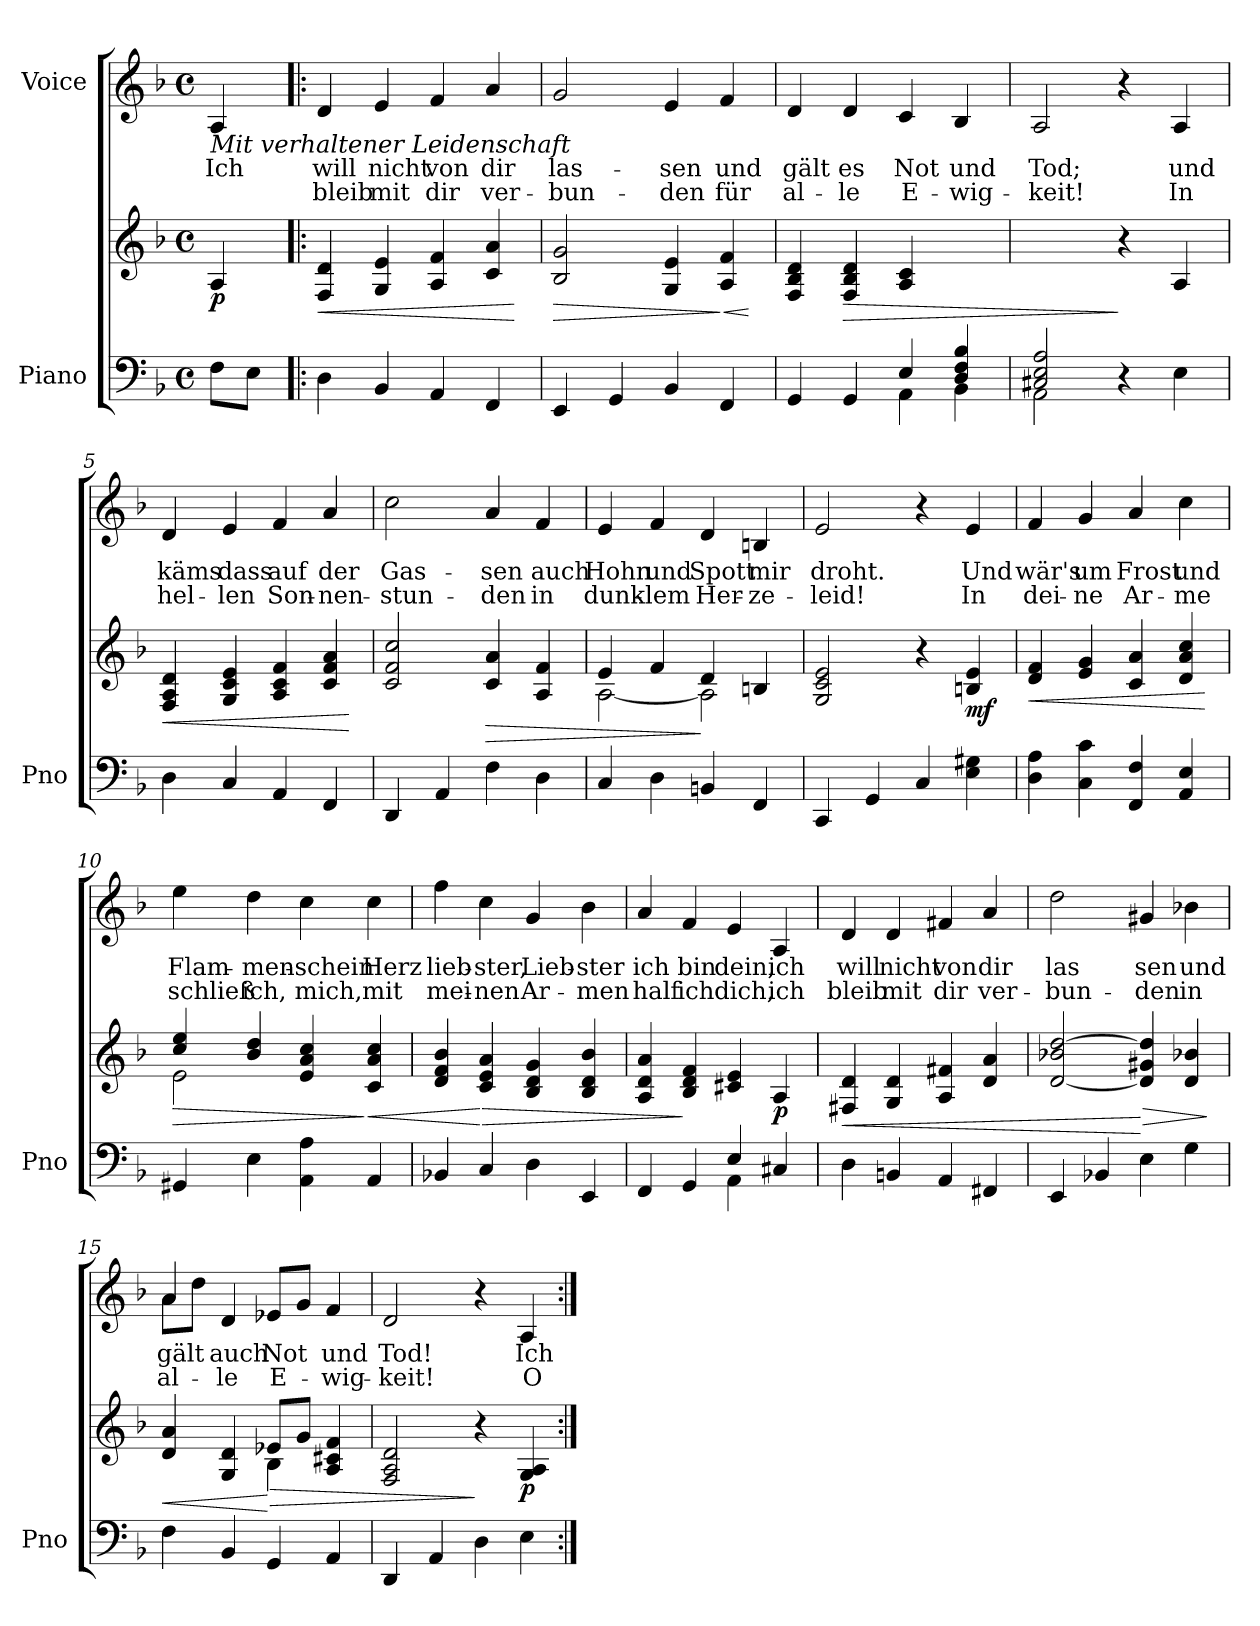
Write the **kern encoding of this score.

**kern	**kern	**dynam	**kern	**text	**text
*part2	*part2	*part2	*part1	*part1	*part1
*staff3	*staff2	*staff2/3	*staff1	*staff1	*staff1
*I"Piano	*	*	*I"Voice	*	*
*I'Pno	*	*	*	*	*
*clefF4	*clefG2	*	*clefG2	*	*
*k[b-]	*k[b-]	*	*k[b-]	*	*
*M4/4	*M4/4	*	*M4/4	*	*
*met(c)	*met(c)	*	*met(c)	*	*
=	=	=	=	=	=
!	!	!	!LO:TX:b:i:t=Mit verhaltener Leidenschaft	!	!
!	!	!LO:DY:b	!	!LO:LY:b	!
8F\L	4A/	p	4A/	Ich	.
8E\J	.	.	.	.	.
=1!|:	=1!|:	=1!|:	=1!|:	=1!|:	=1!|:
!	!	!LO:HP:b	!	!LO:LY:b	!LO:LY:b
4D\	4F/ 4d/	<	4d/	will	bleib
!	!	!	!	!LO:LY:b	!LO:LY:b
4BB-/	4G/ 4e/	.	4e/	nicht	mit
!	!	!	!	!LO:LY:b	!LO:LY:b
4AA/	4A/ 4f/	.	4f/	von	dir
!	!	!	!	!LO:LY:b	!LO:LY:b
4FF/	4c/ 4a/	.	4a/	dir	ver-
.	.	[	.	.	.
=2	=2	=2	=2	=2	=2
!	!	!LO:HP:b	!	!LO:LY:b	!LO:LY:b
4EE/	2B-/ 2g/	>	2g/	las-	-bun-
4GG/	.	.	.	.	.
!	!	!	!	!LO:LY:b	!LO:LY:b
4BB-/	4G/ 4e/	.	4e/	-sen	-den
!	!	!LO:HP:n=1:b	!	!LO:LY:b	!LO:LY:b
4FF/	4A/ 4f/	] <	4f/	und	für
.	.	[	.	.	.
=3	=3	=3	=3	=3	=3
*^	*	*	*	*	*
!	!	!	!	!	!LO:LY:b	!LO:LY:b
4GG/	2ryy	4F/ 4B-/ 4d/	.	4d/	gält	al-
!	!	!	!LO:HP:b	!	!LO:LY:b	!LO:LY:b
4GG/	.	4F/ 4B-/ 4d/	>	4d/	es	-le
!	!	!	!	!	!LO:LY:b	!LO:LY:b
4E/	4AA\	4A/ 4c/	.	4c/	Not	E-
!	!	!	!	!	!LO:LY:b	!LO:LY:b
4D/ 4F/ 4B-/	4BB-\	4ryy	.	4B-/	und	-wig-
=4	=4	=4	=4	=4	=4	=4
!	!	!	!	!	!LO:LY:b	!LO:LY:b
2C#X/ 2E/ 2A/	2AA\	2ryy	.	2A/	Tod;	-keit!
2ryy	4r	4r	]	4r	.	.
!	!	!	!	!	!LO:LY:b	!LO:LY:b
.	4E\	4A/	.	4A/	und	In
=5	=5	=5	=5	=5	=5	=5
!	!	!	!LO:HP:b	!	!LO:LY:b	!LO:LY:b
*v	*v	*	*	*	*	*
4D\	4F/ 4A/ 4d/	<	4d/	käms	hel-
!	!	!	!	!LO:LY:b	!LO:LY:b
4C/	4G/ 4c/ 4e/	.	4e/	dass	-len
!	!	!	!	!LO:LY:b	!LO:LY:b
4AA/	4A/ 4c/ 4f/	.	4f/	auf	Son-
!	!	!	!	!LO:LY:b	!LO:LY:b
4FF/	4c/ 4f/ 4a/	.	4a/	der	-nen-
.	.	[	.	.	.
=6	=6	=6	=6	=6	=6
!	!	!	!	!LO:LY:b	!LO:LY:b
4DD/	2c/ 2f/ 2cc/	.	2cc\	Gas-	-stun-
4AA/	.	.	.	.	.
!	!	!LO:HP:b	!	!LO:LY:b	!LO:LY:b
4F\	4c/ 4a/	>	4a/	-sen	-den
!	!	!	!	!LO:LY:b	!LO:LY:b
4D\	4A/ 4f/	.	4f/	auch	in
!!LO:LB:g=z
=7	=7	=7	=7	=7	=7
*	*^	*	*	*	*
!	!	!	!	!	!LO:LY:b	!LO:LY:b
4C/	4e/	[2A\	.	4e/	Hohn	dunk-
!	!	!	!	!	!LO:LY:b	!LO:LY:b
4D\	4f/	.	.	4f/	und	-lem
!	!	!	!	!	!LO:LY:b	!LO:LY:b
4BBn/	4d/	2A\]	]	4d/	Spott	Her-
!	!	!	!	!	!LO:LY:b	!LO:LY:b
4FF/	4Bn/	.	.	4Bn/	mir	-ze-
*	*v	*v	*	*	*	*
=8	=8	=8	=8	=8	=8
!	!	!	!	!LO:LY:b	!LO:LY:b
4CC/	2G/ 2c/ 2e/	.	2e/	droht.	-leid!
4GG/	.	.	.	.	.
4C/	4r	.	4r	.	.
!	!	!LO:DY:b	!	!LO:LY:b	!LO:LY:b
4E\ 4G#X\	4Bn/ 4e/	mf	4e/	Und	In
=9	=9	=9	=9	=9	=9
!	!	!LO:HP:b	!	!LO:LY:b	!LO:LY:b
4D\ 4A\	4d/ 4f/	<	4f/	wär's	dei-
!	!	!	!	!LO:LY:b	!LO:LY:b
4C\ 4c\	4e/ 4g/	.	4g/	um	-ne
!	!	!	!	!LO:LY:b	!LO:LY:b
4FF/ 4F/	4c/ 4a/	.	4a/	Frost	Ar-
!	!	!	!	!LO:LY:b	!LO:LY:b
4AA/ 4E/	4d/ 4a/ 4cc/	.	4cc\	und	-me
.	.	[	.	.	.
=10	=10	=10	=10	=10	=10
!	!	!LO:HP:b	!	!LO:LY:b	!LO:LY:b
*	*^	*	*	*	*
4GG#X/	4cc/ 4ee/	2e\	>	4ee\	Flam-	schließ
!	!	!	!	!	!LO:LY:b	!LO:LY:b
4E\	4b-/ 4dd/	.	.	4dd\	-men-	ich,
!	!	!	!	!	!LO:LY:b	!LO:LY:b
4AA\ 4A\	4e/ 4a/ 4cc/	2ryy	.	4cc\	-schein	mich,
!	!	!	!LO:HP:n=1:b	!	!LO:LY:b	!LO:LY:b
4AA/	4c/ 4a/ 4cc/	.	] <	4cc\	Herz	mit
*	*v	*v	*	*	*	*
=11	=11	=11	=11	=11	=11
!	!	!	!	!LO:LY:b	!LO:LY:b
4BB-X/	4d/ 4f/ 4b-/	.	4ff\	lieb-	mei-
!	!	!LO:HP:n=1:b	!	!LO:LY:b	!LO:LY:b
4C/	4c/ 4e/ 4a/	[ >	4cc\	-ster,	-nen
!	!	!	!	!LO:LY:b	!LO:LY:b
4D\	4B-/ 4d/ 4g/	.	4g/	Lieb-	Ar-
!	!	!	!	!LO:LY:b	!LO:LY:b
4EE/	4B-/ 4d/ 4b-/	.	4b-\	-ster	-men
=12	=12	=12	=12	=12	=12
*^	*	*	*	*	*
!	!	!	!	!	!LO:LY:b	!LO:LY:b
4FF/	2ryy	4A/ 4d/ 4a/	.	4a/	ich	half
!	!	!	!	!	!LO:LY:b	!LO:LY:b
4GG/	.	4B-/ 4d/ 4f/	]	4f/	bin	ich
!	!	!	!	!	!LO:LY:b	!LO:LY:b
4E/	4AA\	4c#X/ 4e/	.	4e/	dein,	dich,
!	!	!	!LO:DY:b	!	!LO:LY:b	!LO:LY:b
4C#X/	4ryy	4A/	p	4A/	ich	ich
=13	=13	=13	=13	=13	=13	=13
!	!	!	!LO:HP:b	!	!LO:LY:b	!LO:LY:b
*v	*v	*	*	*	*	*
4D\	4F#X/ 4d/	<	4d/	will	bleib
!	!	!	!	!LO:LY:b	!LO:LY:b
4BBn/	4G/ 4d/	.	4d/	nicht	mit
!	!	!	!	!LO:LY:b	!LO:LY:b
4AA/	4A/ 4f#X/	.	4f#X/	von	dir
!	!	!	!	!LO:LY:b	!LO:LY:b
4FF#X/	4d/ 4a/	.	4a/	dir	ver-
!!LO:LB:g=z
=14	=14	=14	=14	=14	=14
!	!	!	!	!LO:LY:b	!LO:LY:b
4EE/	[2d/ 2b-X/ [2dd/	.	2dd\	las	-bun-
4BB-X/	.	.	.	.	.
!	!	!LO:HP:n=1:b	!	!LO:LY:b	!LO:LY:b
4E\	4d/] 4g#X/ 4dd/]	[ >	4g#X/	sen	-den
!	!	!	!	!LO:LY:b	!LO:LY:b
4G\	4d/ 4b-X/	.	4b-X\	und	in
.	.	]	.	.	.
=15	=15	=15	=15	=15	=15
!	!	!LO:HP:b	!	!LO:LY:b	!LO:LY:b
*	*^	*	*^	*	*
4F\	4d/ 4a/	2ryy	<	4a/	8a\L	gält	al-
.	.	.	.	.	8dd\J	.	.
!	!	!	!	!	!	!LO:LY:b	!LO:LY:b
4BB-/	4G/ 4d/	.	.	4d/	4ryy	auch	-le
!	!	!	!LO:HP:n=1:b	!	!	!LO:LY:b	!LO:LY:b
4GG/	8e-X/L	4B-\	[ >	8e-X/L	2ryy	Not	E-
.	8g/J	.	.	8g/J	.	.	.
!	!	!	!	!	!	!LO:LY:b	!LO:LY:b
4AA/	4A/ 4c#X/ 4f/	4ryy	.	4f/	.	und	-wig-
*	*	*	*	*v	*v	*	*
=16	=16	=16	=16	=16	=16	=16
!	!	!	!	!	!LO:LY:b	!LO:LY:b
*	*v	*v	*	*	*	*
4DD/	2F/ 2A/ 2d/	.	2d/	Tod!	-keit!
4AA/	.	.	.	.	.
4D\	4r	]	4r	.	.
!	!	!LO:DY:b	!	!LO:LY:b	!LO:LY:b
4E\	4G/ 4A/	p	4A/	Ich	O
=:|!	=:|!	=:|!	=:|!	=:|!	=:|!
*-	*-	*-	*-	*-	*-
